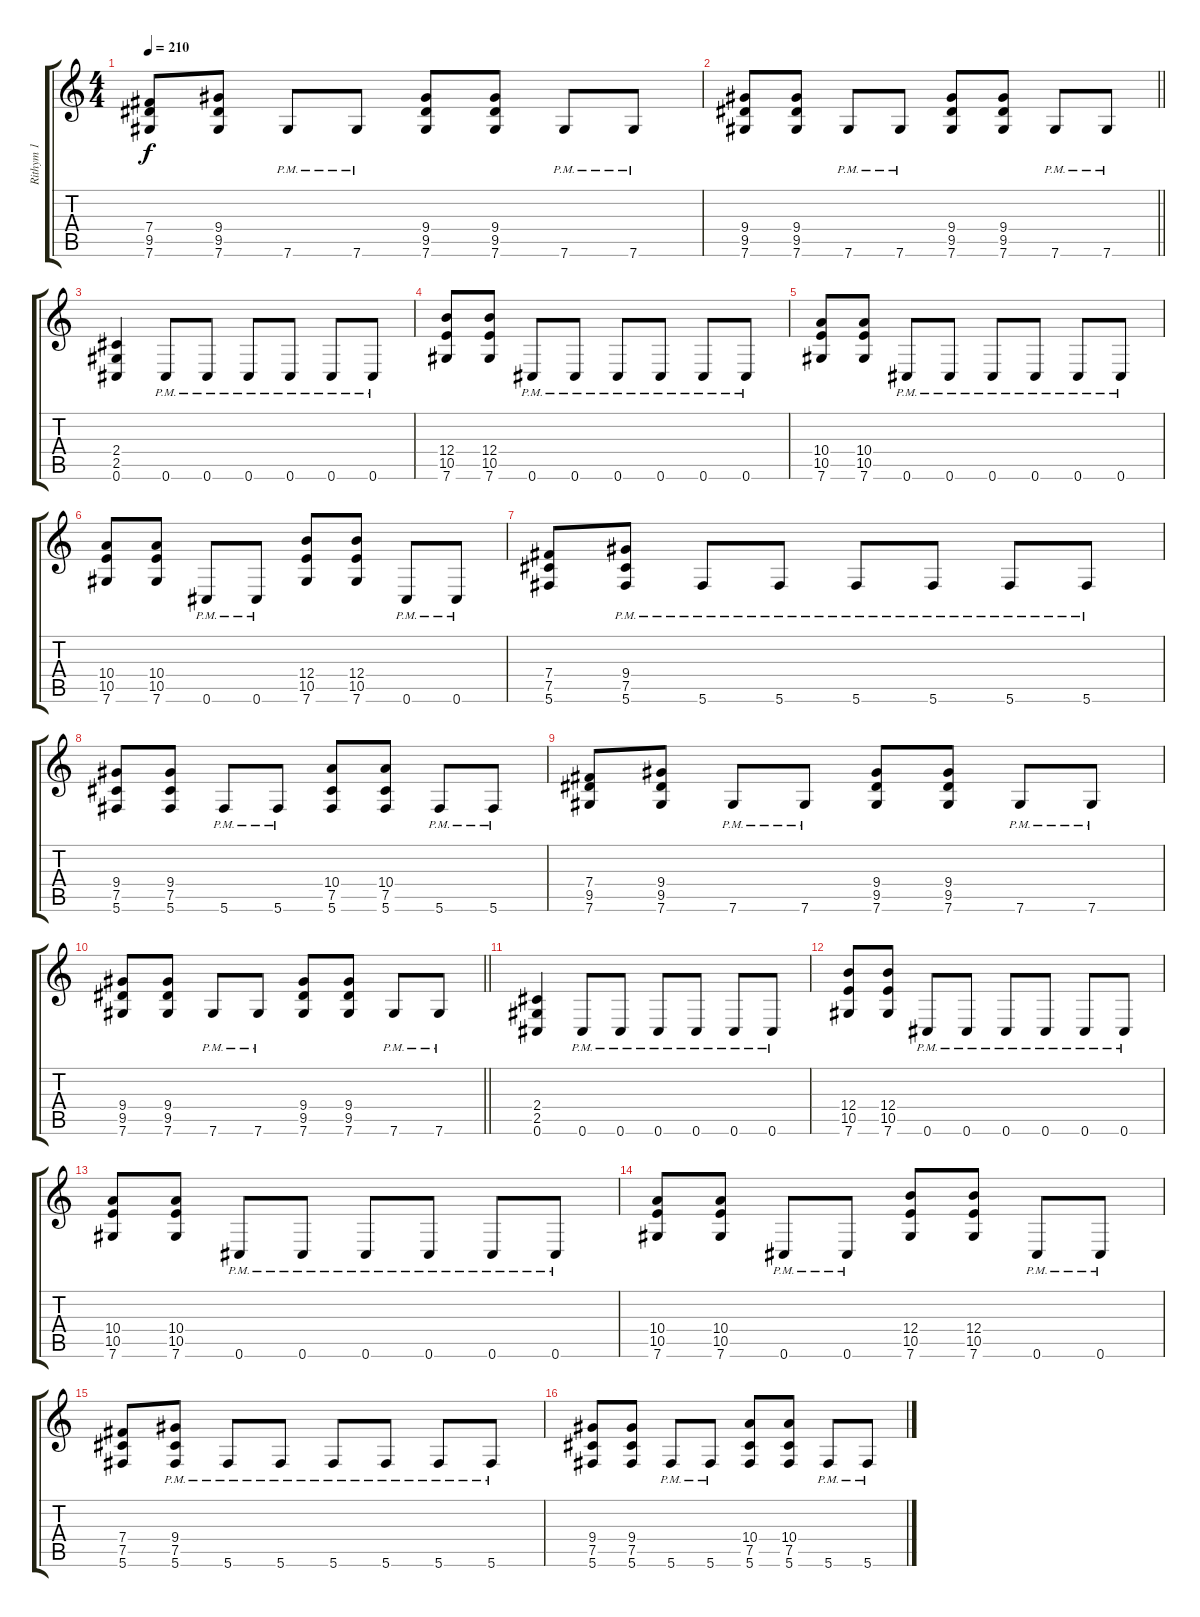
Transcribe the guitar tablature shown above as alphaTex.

\track ("Rithym 1" "Rithym 1") {instrument distortionguitar}
\staff {score tabs}
\tuning (Db4 Ab3 E3 B2 Gb2 Db2) {hide}
\ts (4 4)
\tempo 210
\clef g2
\ks c
(7.4 9.5 7.6).8{dy f} (9.4 9.5 7.6).8 7.6{pm}.8 7.6{pm}.8 (9.4 9.5 7.6).8 (9.4 9.5 7.6).8 7.6{pm}.8 7.6{pm}.8 |
\barLineRight lightlight
(9.4 9.5 7.6).8 (9.4 9.5 7.6).8 7.6{pm}.8 7.6{pm}.8 (9.4 9.5 7.6).8 (9.4 9.5 7.6).8 7.6{pm}.8 7.6{pm}.8 |
(2.4 2.5 0.6).4 0.6{pm}.8 0.6{pm}.8 0.6{pm}.8 0.6{pm}.8 0.6{pm}.8 0.6{pm}.8 |
(12.4 10.5 7.6).8 (12.4 10.5 7.6).8 0.6{pm}.8 0.6{pm}.8 0.6{pm}.8 0.6{pm}.8 0.6{pm}.8 0.6{pm}.8 |
(10.4 10.5 7.6).8 (10.4 10.5 7.6).8 0.6{pm}.8 0.6{pm}.8 0.6{pm}.8 0.6{pm}.8 0.6{pm}.8 0.6{pm}.8 |
(10.4 10.5 7.6).8 (10.4 10.5 7.6).8 0.6{pm}.8 0.6{pm}.8 (12.4 10.5 7.6).8 (12.4 10.5 7.6).8 0.6{pm}.8 0.6{pm}.8 |
(7.4 7.5 5.6).8 (9.4 7.5 5.6{pm}).8 5.6{pm}.8 5.6{pm}.8 5.6{pm}.8 5.6{pm}.8 5.6{pm}.8 5.6{pm}.8 |
(9.4 7.5 5.6).8 (9.4 7.5 5.6).8 5.6{pm}.8 5.6{pm}.8 (10.4 7.5 5.6).8 (10.4 7.5 5.6).8 5.6{pm}.8 5.6{pm}.8 |
(7.4 9.5 7.6).8 (9.4 9.5 7.6).8 7.6{pm}.8 7.6{pm}.8 (9.4 9.5 7.6).8 (9.4 9.5 7.6).8 7.6{pm}.8 7.6{pm}.8 |
\barLineRight lightlight
(9.4 9.5 7.6).8 (9.4 9.5 7.6).8 7.6{pm}.8 7.6{pm}.8 (9.4 9.5 7.6).8 (9.4 9.5 7.6).8 7.6{pm}.8 7.6{pm}.8 |
(2.4 2.5 0.6).4 0.6{pm}.8 0.6{pm}.8 0.6{pm}.8 0.6{pm}.8 0.6{pm}.8 0.6{pm}.8 |
(12.4 10.5 7.6).8 (12.4 10.5 7.6).8 0.6{pm}.8 0.6{pm}.8 0.6{pm}.8 0.6{pm}.8 0.6{pm}.8 0.6{pm}.8 |
(10.4 10.5 7.6).8 (10.4 10.5 7.6).8 0.6{pm}.8 0.6{pm}.8 0.6{pm}.8 0.6{pm}.8 0.6{pm}.8 0.6{pm}.8 |
(10.4 10.5 7.6).8 (10.4 10.5 7.6).8 0.6{pm}.8 0.6{pm}.8 (12.4 10.5 7.6).8 (12.4 10.5 7.6).8 0.6{pm}.8 0.6{pm}.8 |
(7.4 7.5 5.6).8 (9.4 7.5 5.6{pm}).8 5.6{pm}.8 5.6{pm}.8 5.6{pm}.8 5.6{pm}.8 5.6{pm}.8 5.6{pm}.8 |
(9.4 7.5 5.6).8 (9.4 7.5 5.6).8 5.6{pm}.8 5.6{pm}.8 (10.4 7.5 5.6).8 (10.4 7.5 5.6).8 5.6{pm}.8 5.6{pm}.8
